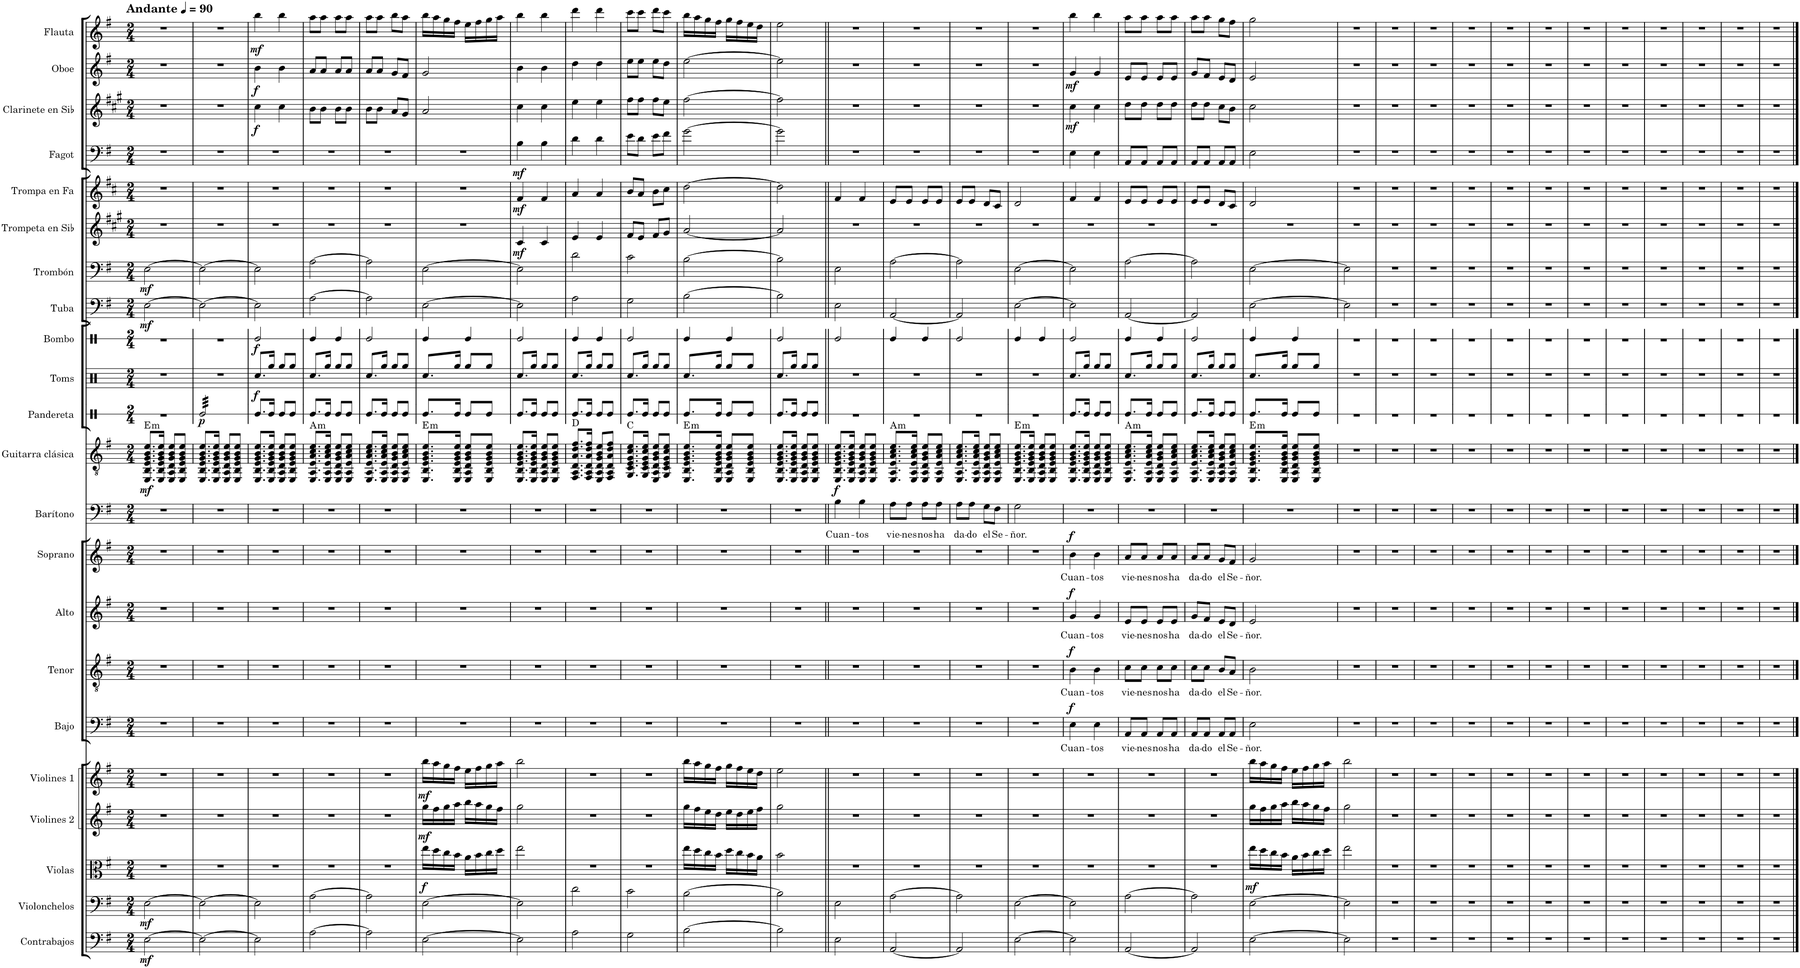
**kern	**dynam	**kern	**dynam	**kern	**dynam	**kern	**dynam	**kern	**dynam	**kern	**text	**dynam	**kern	**text	**dynam	**kern	**text	**dynam	**kern	**text	**dynam	**kern	**text	**dynam	**kern	**dynam	**harte	**kern	**dynam	**kern	**dynam	**kern	**dynam	**kern	**dynam	**kern	**dynam	**kern	**dynam	**kern	**dynam	**kern	**dynam	**kern	**dynam	**kern	**dynam	**kern	**dynam
*part22	*part22	*part21	*part21	*part20	*part20	*part19	*part19	*part18	*part18	*part17	*part17	*part17	*part16	*part16	*part16	*part15	*part15	*part15	*part14	*part14	*part14	*part13	*part13	*part13	*part12	*part12	*part12	*part11	*part11	*part10	*part10	*part9	*part9	*part8	*part8	*part7	*part7	*part6	*part6	*part5	*part5	*part4	*part4	*part3	*part3	*part2	*part2	*part1	*part1
*staff22	*staff22	*staff21	*staff21	*staff20	*staff20	*staff19	*staff19	*staff18	*staff18	*staff17	*staff17	*staff17	*staff16	*staff16	*staff16	*staff15	*staff15	*staff15	*staff14	*staff14	*staff14	*staff13	*staff13	*staff13	*staff12	*staff12	*	*staff11	*staff11	*staff10	*staff10	*staff9	*staff9	*staff8	*staff8	*staff7	*staff7	*staff6	*staff6	*staff5	*staff5	*staff4	*staff4	*staff3	*staff3	*staff2	*staff2	*staff1	*staff1
*I"Contrabajos	*	*I"Violonchelos	*	*I"Violas	*	*I"Violines 2	*	*I"Violines 1	*	*I"Bajo	*	*	*I"Tenor	*	*	*I"Alto	*	*	*I"Soprano	*	*	*I"Barítono	*	*	*I"Guitarra clásica	*	*	*I"Pandereta	*	*I"Toms	*	*I"Bombo	*	*I"Tuba	*	*I"Trombón	*	*I"Trompeta en Sib	*	*I"Trompa en Fa	*	*I"Fagot	*	*I"Clarinete en Sib	*	*I"Oboe	*	*I"Flauta	*
*I'Cbs.	*	*I'Vcs.	*	*I'Vlas.	*	*I'Vlns. 2	*	*I'Vlns. 1	*	*I'B.	*	*	*I'T.	*	*	*I'A.	*	*	*I'S.	*	*	*I'Bar.	*	*	*I'Guit.	*	*	*I'Pdta.	*	*I'Toms	*	*I'Bmb.	*	*I'Tba.	*	*I'Tbn.	*	*I'Tpt. en Sib	*	*	*	*I'Fg.	*	*I'Cl. en Sib	*	*I'Ob.	*	*I'Fl.	*
*	*	*	*	*	*	*	*	*	*	*	*	*	*	*	*	*	*	*	*	*	*	*	*	*	*	*	*	*stria1	*	*	*	*stria1	*	*	*	*	*	*	*	*	*	*	*	*	*	*	*	*	*
*clefF4	*	*clefF4	*	*clefC3	*	*clefG2	*	*clefG2	*	*clefF4	*	*	*clefGv2	*	*	*clefG2	*	*	*clefG2	*	*	*clefF4	*	*	*clefGv2	*	*	*clefX	*	*clefX	*	*clefX	*	*clefF4	*	*clefF4	*	*clefG2	*	*clefG2	*	*clefF4	*	*clefG2	*	*clefG2	*	*clefG2	*
*Trd7c12	*	*	*	*	*	*	*	*	*	*	*	*	*	*	*	*	*	*	*	*	*	*	*	*	*	*	*	*	*	*	*	*	*	*	*	*	*	*Trd1c2	*	*Trd4c7	*	*	*	*Trd1c2	*	*	*	*	*
*k[f#]	*	*k[f#]	*	*k[f#]	*	*k[f#]	*	*k[f#]	*	*k[f#]	*	*	*k[f#]	*	*	*k[f#]	*	*	*k[f#]	*	*	*k[f#]	*	*	*k[f#]	*	*	*k[]	*	*k[]	*	*k[]	*	*k[f#]	*	*k[f#]	*	*k[f#c#g#]	*	*k[f#c#]	*	*k[f#]	*	*k[f#c#g#]	*	*k[f#]	*	*k[f#]	*
*M2/4	*	*M2/4	*	*M2/4	*	*M2/4	*	*M2/4	*	*M2/4	*	*	*M2/4	*	*	*M2/4	*	*	*M2/4	*	*	*M2/4	*	*	*M2/4	*	*	*M2/4	*	*M2/4	*	*M2/4	*	*M2/4	*	*M2/4	*	*M2/4	*	*M2/4	*	*M2/4	*	*M2/4	*	*M2/4	*	*M2/4	*
*MM90	*	*MM90	*	*MM90	*	*MM90	*	*MM90	*	*MM90	*	*	*MM90	*	*	*MM90	*	*	*MM90	*	*	*MM90	*	*	*MM90	*	*	*MM90	*	*MM90	*	*MM90	*	*MM90	*	*MM90	*	*MM90	*	*MM90	*	*MM90	*	*MM90	*	*MM90	*	*MM90	*
=1	=1	=1	=1	=1	=1	=1	=1	=1	=1	=1	=1	=1	=1	=1	=1	=1	=1	=1	=1	=1	=1	=1	=1	=1	=1	=1	=1	=1	=1	=1	=1	=1	=1	=1	=1	=1	=1	=1	=1	=1	=1	=1	=1	=1	=1	=1	=1	=1	=1
!	!	!	!	!	!	!	!	!	!	!	!	!	!	!	!	!	!	!	!	!	!	!	!	!	!	!	!	!	!	!	!	!	!	!	!	!	!	!	!	!	!	!	!	!	!	!	!	!LO:TX:a:B:t=Andante	!
!	!LO:DY:b	!	!LO:DY:b	!	!	!	!	!	!	!	!	!	!	!	!	!	!	!	!	!	!	!	!	!	!	!LO:DY:b	!LO:H:kt=m	!	!	!	!	!	!	!	!LO:DY:b	!	!LO:DY:b	!	!	!	!	!	!	!	!	!	!	!	!
[2E\	mf	[2E\	mf	2r	.	2r	.	2r	.	2r	.	.	2r	.	.	2r	.	.	2r	.	.	2r	.	.	8.EE/ 8.BB/ 8.E/ 8.G/ 8.B/ 8.e/L	mf	E:min	2r	.	2r	.	2r	.	[2E\	mf	[2E\	mf	2r	.	2r	.	2r	.	2r	.	2r	.	2r	.
.	.	.	.	.	.	.	.	.	.	.	.	.	.	.	.	.	.	.	.	.	.	.	.	.	16EE/ 16BB/ 16E/ 16G/ 16B/ 16e/Jk	.	.	.	.	.	.	.	.	.	.	.	.	.	.	.	.	.	.	.	.	.	.	.	.
.	.	.	.	.	.	.	.	.	.	.	.	.	.	.	.	.	.	.	.	.	.	.	.	.	8EE/ 8AA/ 8D/ 8G/ 8B/ 8e/L	.	.	.	.	.	.	.	.	.	.	.	.	.	.	.	.	.	.	.	.	.	.	.	.
.	.	.	.	.	.	.	.	.	.	.	.	.	.	.	.	.	.	.	.	.	.	.	.	.	8EE/ 8BB/ 8E/ 8G/ 8B/ 8e/J	.	.	.	.	.	.	.	.	.	.	.	.	.	.	.	.	.	.	.	.	.	.	.	.
=2	=2	=2	=2	=2	=2	=2	=2	=2	=2	=2	=2	=2	=2	=2	=2	=2	=2	=2	=2	=2	=2	=2	=2	=2	=2	=2	=2	=2	=2	=2	=2	=2	=2	=2	=2	=2	=2	=2	=2	=2	=2	=2	=2	=2	=2	=2	=2	=2	=2
!	!	!	!	!	!	!	!	!	!	!	!	!	!	!	!	!	!	!	!	!	!	!	!	!	!	!	!	!	!LO:DY:b	!	!	!	!	!	!	!	!	!	!	!	!	!	!	!	!	!	!	!	!
*	*	*	*	*	*	*	*	*	*	*	*	*	*	*	*	*	*	*	*	*	*	*	*	*	*	*	*	*tremolo	*	*	*	*	*	*	*	*	*	*	*	*	*	*	*	*	*	*	*	*	*
2E\_	.	2E\_	.	2r	.	2r	.	2r	.	2r	.	.	2r	.	.	2r	.	.	2r	.	.	2r	.	.	8.EE/ 8.BB/ 8.E/ 8.G/ 8.B/ 8.e/L	.	.	32Re/LLL	p	2r	.	2r	.	2E\_	.	2E\_	.	2r	.	2r	.	2r	.	2r	.	2r	.	2r	.
.	.	.	.	.	.	.	.	.	.	.	.	.	.	.	.	.	.	.	.	.	.	.	.	.	.	.	.	32Re/	.	.	.	.	.	.	.	.	.	.	.	.	.	.	.	.	.	.	.	.	.
.	.	.	.	.	.	.	.	.	.	.	.	.	.	.	.	.	.	.	.	.	.	.	.	.	.	.	.	32Re/	.	.	.	.	.	.	.	.	.	.	.	.	.	.	.	.	.	.	.	.	.
.	.	.	.	.	.	.	.	.	.	.	.	.	.	.	.	.	.	.	.	.	.	.	.	.	.	.	.	32Re/	.	.	.	.	.	.	.	.	.	.	.	.	.	.	.	.	.	.	.	.	.
.	.	.	.	.	.	.	.	.	.	.	.	.	.	.	.	.	.	.	.	.	.	.	.	.	.	.	.	32Re/	.	.	.	.	.	.	.	.	.	.	.	.	.	.	.	.	.	.	.	.	.
.	.	.	.	.	.	.	.	.	.	.	.	.	.	.	.	.	.	.	.	.	.	.	.	.	.	.	.	32Re/	.	.	.	.	.	.	.	.	.	.	.	.	.	.	.	.	.	.	.	.	.
.	.	.	.	.	.	.	.	.	.	.	.	.	.	.	.	.	.	.	.	.	.	.	.	.	16EE/ 16BB/ 16E/ 16G/ 16B/ 16e/Jk	.	.	32Re/	.	.	.	.	.	.	.	.	.	.	.	.	.	.	.	.	.	.	.	.	.
.	.	.	.	.	.	.	.	.	.	.	.	.	.	.	.	.	.	.	.	.	.	.	.	.	.	.	.	32Re/	.	.	.	.	.	.	.	.	.	.	.	.	.	.	.	.	.	.	.	.	.
.	.	.	.	.	.	.	.	.	.	.	.	.	.	.	.	.	.	.	.	.	.	.	.	.	8EE/ 8AA/ 8D/ 8G/ 8B/ 8e/L	.	.	32Re/	.	.	.	.	.	.	.	.	.	.	.	.	.	.	.	.	.	.	.	.	.
.	.	.	.	.	.	.	.	.	.	.	.	.	.	.	.	.	.	.	.	.	.	.	.	.	.	.	.	32Re/	.	.	.	.	.	.	.	.	.	.	.	.	.	.	.	.	.	.	.	.	.
.	.	.	.	.	.	.	.	.	.	.	.	.	.	.	.	.	.	.	.	.	.	.	.	.	.	.	.	32Re/	.	.	.	.	.	.	.	.	.	.	.	.	.	.	.	.	.	.	.	.	.
.	.	.	.	.	.	.	.	.	.	.	.	.	.	.	.	.	.	.	.	.	.	.	.	.	.	.	.	32Re/	.	.	.	.	.	.	.	.	.	.	.	.	.	.	.	.	.	.	.	.	.
.	.	.	.	.	.	.	.	.	.	.	.	.	.	.	.	.	.	.	.	.	.	.	.	.	8EE/ 8BB/ 8E/ 8G/ 8B/ 8e/J	.	.	32Re/	.	.	.	.	.	.	.	.	.	.	.	.	.	.	.	.	.	.	.	.	.
.	.	.	.	.	.	.	.	.	.	.	.	.	.	.	.	.	.	.	.	.	.	.	.	.	.	.	.	32Re/	.	.	.	.	.	.	.	.	.	.	.	.	.	.	.	.	.	.	.	.	.
.	.	.	.	.	.	.	.	.	.	.	.	.	.	.	.	.	.	.	.	.	.	.	.	.	.	.	.	32Re/	.	.	.	.	.	.	.	.	.	.	.	.	.	.	.	.	.	.	.	.	.
.	.	.	.	.	.	.	.	.	.	.	.	.	.	.	.	.	.	.	.	.	.	.	.	.	.	.	.	32Re/JJJ	.	.	.	.	.	.	.	.	.	.	.	.	.	.	.	.	.	.	.	.	.
*	*	*	*	*	*	*	*	*	*	*	*	*	*	*	*	*	*	*	*	*	*	*	*	*	*	*	*	*Xtremolo	*	*	*	*	*	*	*	*	*	*	*	*	*	*	*	*	*	*	*	*	*
=3	=3	=3	=3	=3	=3	=3	=3	=3	=3	=3	=3	=3	=3	=3	=3	=3	=3	=3	=3	=3	=3	=3	=3	=3	=3	=3	=3	=3	=3	=3	=3	=3	=3	=3	=3	=3	=3	=3	=3	=3	=3	=3	=3	=3	=3	=3	=3	=3	=3
!	!	!	!	!	!	!	!	!	!	!	!	!	!	!	!	!	!	!	!	!	!	!	!	!	!	!	!	!	!	!	!LO:DY:b	!	!LO:DY:b	!	!	!	!	!	!	!	!	!	!	!	!LO:DY:b	!	!LO:DY:b	!	!LO:DY:b
2E\]	.	2E\]	.	2r	.	2r	.	2r	.	2r	.	.	2r	.	.	2r	.	.	2r	.	.	2r	.	.	8.EE/ 8.BB/ 8.E/ 8.G/ 8.B/ 8.e/L	.	.	8.Re/L	.	8.Rcc/L	f	2Re/	f	2E\]	.	2E\]	.	2r	.	2r	.	2r	.	4cc#\	f	4b\	f	4bb\	mf
.	.	.	.	.	.	.	.	.	.	.	.	.	.	.	.	.	.	.	.	.	.	.	.	.	16EE/ 16BB/ 16E/ 16G/ 16B/ 16e/Jk	.	.	16Re/Jk	.	16Rgg/Jk	.	.	.	.	.	.	.	.	.	.	.	.	.	.	.	.	.	.	.
.	.	.	.	.	.	.	.	.	.	.	.	.	.	.	.	.	.	.	.	.	.	.	.	.	8EE/ 8AA/ 8D/ 8G/ 8B/ 8e/L	.	.	8Re/L	.	8Rgg/L	.	.	.	.	.	.	.	.	.	.	.	.	.	4cc#\	.	4b\	.	4bb\	.
.	.	.	.	.	.	.	.	.	.	.	.	.	.	.	.	.	.	.	.	.	.	.	.	.	8EE/ 8BB/ 8E/ 8G/ 8B/ 8e/J	.	.	8Re/J	.	8Rgg/J	.	.	.	.	.	.	.	.	.	.	.	.	.	.	.	.	.	.	.
=4	=4	=4	=4	=4	=4	=4	=4	=4	=4	=4	=4	=4	=4	=4	=4	=4	=4	=4	=4	=4	=4	=4	=4	=4	=4	=4	=4	=4	=4	=4	=4	=4	=4	=4	=4	=4	=4	=4	=4	=4	=4	=4	=4	=4	=4	=4	=4	=4	=4
!	!	!	!	!	!	!	!	!	!	!	!	!	!	!	!	!	!	!	!	!	!	!	!	!	!	!	!LO:H:kt=m	!	!	!	!	!	!	!	!	!	!	!	!	!	!	!	!	!	!	!	!	!	!
[2A\	.	[2A\	.	2r	.	2r	.	2r	.	2r	.	.	2r	.	.	2r	.	.	2r	.	.	2r	.	.	8.EE/ 8.AA/ 8.E/ 8.A/ 8.c/ 8.e/L	.	A:min	8.Re/L	.	8.Rcc/L	.	4Re/	.	[2A\	.	[2A\	.	2r	.	2r	.	2r	.	8b\L	.	8a/L	.	8aa\L	.
.	.	.	.	.	.	.	.	.	.	.	.	.	.	.	.	.	.	.	.	.	.	.	.	.	.	.	.	.	.	.	.	.	.	.	.	.	.	.	.	.	.	.	.	8b\J	.	8a/J	.	8aa\J	.
.	.	.	.	.	.	.	.	.	.	.	.	.	.	.	.	.	.	.	.	.	.	.	.	.	16EE/ 16AA/ 16E/ 16A/ 16c/ 16e/Jk	.	.	16Re/Jk	.	16Rgg/Jk	.	.	.	.	.	.	.	.	.	.	.	.	.	.	.	.	.	.	.
.	.	.	.	.	.	.	.	.	.	.	.	.	.	.	.	.	.	.	.	.	.	.	.	.	8EE/ 8AA/ 8D/ 8G/ 8B/ 8e/L	.	.	8Re/L	.	8Rgg/L	.	4Re/	.	.	.	.	.	.	.	.	.	.	.	8b\L	.	8a/L	.	8aa\L	.
.	.	.	.	.	.	.	.	.	.	.	.	.	.	.	.	.	.	.	.	.	.	.	.	.	8EE/ 8AA/ 8E/ 8A/ 8c/ 8e/J	.	.	8Re/J	.	8Rgg/J	.	.	.	.	.	.	.	.	.	.	.	.	.	8b\J	.	8a/J	.	8aa\J	.
=5	=5	=5	=5	=5	=5	=5	=5	=5	=5	=5	=5	=5	=5	=5	=5	=5	=5	=5	=5	=5	=5	=5	=5	=5	=5	=5	=5	=5	=5	=5	=5	=5	=5	=5	=5	=5	=5	=5	=5	=5	=5	=5	=5	=5	=5	=5	=5	=5	=5
2A\]	.	2A\]	.	2r	.	2r	.	2r	.	2r	.	.	2r	.	.	2r	.	.	2r	.	.	2r	.	.	8.EE/ 8.AA/ 8.E/ 8.A/ 8.c/ 8.e/L	.	.	8.Re/L	.	8.Rcc/L	.	2Re/	.	2A\]	.	2A\]	.	2r	.	2r	.	2r	.	8b\L	.	8a/L	.	8aa\L	.
.	.	.	.	.	.	.	.	.	.	.	.	.	.	.	.	.	.	.	.	.	.	.	.	.	.	.	.	.	.	.	.	.	.	.	.	.	.	.	.	.	.	.	.	8b\J	.	8a/J	.	8aa\J	.
.	.	.	.	.	.	.	.	.	.	.	.	.	.	.	.	.	.	.	.	.	.	.	.	.	16EE/ 16AA/ 16E/ 16A/ 16c/ 16e/Jk	.	.	16Re/Jk	.	16Rgg/Jk	.	.	.	.	.	.	.	.	.	.	.	.	.	.	.	.	.	.	.
.	.	.	.	.	.	.	.	.	.	.	.	.	.	.	.	.	.	.	.	.	.	.	.	.	8EE/ 8AA/ 8D/ 8G/ 8B/ 8e/L	.	.	8Re/L	.	8Rgg/L	.	.	.	.	.	.	.	.	.	.	.	.	.	8a/L	.	8g/L	.	8bb\L	.
.	.	.	.	.	.	.	.	.	.	.	.	.	.	.	.	.	.	.	.	.	.	.	.	.	8EE/ 8AA/ 8E/ 8A/ 8c/ 8e/J	.	.	8Re/J	.	8Rgg/J	.	.	.	.	.	.	.	.	.	.	.	.	.	8g#/J	.	8f#/J	.	8aa\J	.
=6	=6	=6	=6	=6	=6	=6	=6	=6	=6	=6	=6	=6	=6	=6	=6	=6	=6	=6	=6	=6	=6	=6	=6	=6	=6	=6	=6	=6	=6	=6	=6	=6	=6	=6	=6	=6	=6	=6	=6	=6	=6	=6	=6	=6	=6	=6	=6	=6	=6
!	!	!	!	!	!LO:DY:b	!	!LO:DY:b	!	!LO:DY:b	!	!	!	!	!	!	!	!	!	!	!	!	!	!	!	!	!	!LO:H:kt=m	!	!	!	!	!	!	!	!	!	!	!	!	!	!	!	!	!	!	!	!	!	!
[2E\	.	[2E\	.	16ee\LL	f	16gg\LL	mf	16bb\LL	mf	2r	.	.	2r	.	.	2r	.	.	2r	.	.	2r	.	.	8.EE/ 8.BB/ 8.E/ 8.G/ 8.B/ 8.e/L	.	E:min	8.Re/L	.	8.Rcc/L	.	4Re/	.	[2E\	.	[2E\	.	2r	.	2r	.	2r	.	2a/	.	2g/	.	16bb\LL	.
.	.	.	.	16dd\	.	16ff#\	.	16aa\	.	.	.	.	.	.	.	.	.	.	.	.	.	.	.	.	.	.	.	.	.	.	.	.	.	.	.	.	.	.	.	.	.	.	.	.	.	.	.	16aa\	.
.	.	.	.	16cc\	.	16gg\	.	16gg\	.	.	.	.	.	.	.	.	.	.	.	.	.	.	.	.	.	.	.	.	.	.	.	.	.	.	.	.	.	.	.	.	.	.	.	.	.	.	.	16gg\	.
.	.	.	.	16b\JJ	.	16aa\JJ	.	16ff#\JJ	.	.	.	.	.	.	.	.	.	.	.	.	.	.	.	.	16EE/ 16BB/ 16E/ 16G/ 16B/ 16e/Jk	.	.	16Re/Jk	.	16Rgg/Jk	.	.	.	.	.	.	.	.	.	.	.	.	.	.	.	.	.	16ff#\JJ	.
.	.	.	.	16a\LL	.	16bb\LL	.	16ee\LL	.	.	.	.	.	.	.	.	.	.	.	.	.	.	.	.	8EE/ 8AA/ 8D/ 8G/ 8B/ 8e/L	.	.	8Re/L	.	8Rgg/L	.	4Re/	.	.	.	.	.	.	.	.	.	.	.	.	.	.	.	16ee\LL	.
.	.	.	.	16b\	.	16aa\	.	16ff#\	.	.	.	.	.	.	.	.	.	.	.	.	.	.	.	.	.	.	.	.	.	.	.	.	.	.	.	.	.	.	.	.	.	.	.	.	.	.	.	16ff#\	.
.	.	.	.	16cc\	.	16gg\	.	16gg\	.	.	.	.	.	.	.	.	.	.	.	.	.	.	.	.	8EE/ 8BB/ 8E/ 8G/ 8B/ 8e/J	.	.	8Re/J	.	8Rgg/J	.	.	.	.	.	.	.	.	.	.	.	.	.	.	.	.	.	16gg\	.
.	.	.	.	16dd\JJ	.	16ff#\JJ	.	16aa\JJ	.	.	.	.	.	.	.	.	.	.	.	.	.	.	.	.	.	.	.	.	.	.	.	.	.	.	.	.	.	.	.	.	.	.	.	.	.	.	.	16aa\JJ	.
=7	=7	=7	=7	=7	=7	=7	=7	=7	=7	=7	=7	=7	=7	=7	=7	=7	=7	=7	=7	=7	=7	=7	=7	=7	=7	=7	=7	=7	=7	=7	=7	=7	=7	=7	=7	=7	=7	=7	=7	=7	=7	=7	=7	=7	=7	=7	=7	=7	=7
!	!	!	!	!	!	!	!	!	!	!	!	!	!	!	!	!	!	!	!	!	!	!	!	!	!	!	!	!	!	!	!	!	!	!	!	!	!	!	!LO:DY:b	!	!LO:DY:b	!	!LO:DY:b	!	!	!	!	!	!
2E\]	.	2E\]	.	2ee\	.	2gg\	.	2bb\	.	2r	.	.	2r	.	.	2r	.	.	2r	.	.	2r	.	.	8.EE/ 8.BB/ 8.E/ 8.G/ 8.B/ 8.e/L	.	.	8.Re/L	.	8.Rcc/L	.	2Re/	.	2E\]	.	2E\]	.	4c#/	mf	4f#/	mf	4B\	mf	4cc#\	.	4b\	.	4bb\	.
.	.	.	.	.	.	.	.	.	.	.	.	.	.	.	.	.	.	.	.	.	.	.	.	.	16EE/ 16BB/ 16E/ 16G/ 16B/ 16e/Jk	.	.	16Re/Jk	.	16Rgg/Jk	.	.	.	.	.	.	.	.	.	.	.	.	.	.	.	.	.	.	.
.	.	.	.	.	.	.	.	.	.	.	.	.	.	.	.	.	.	.	.	.	.	.	.	.	8EE/ 8AA/ 8D/ 8G/ 8B/ 8e/L	.	.	8Re/L	.	8Rgg/L	.	.	.	.	.	.	.	4c#/	.	4f#/	.	4B\	.	4cc#\	.	4b\	.	4bb\	.
.	.	.	.	.	.	.	.	.	.	.	.	.	.	.	.	.	.	.	.	.	.	.	.	.	8EE/ 8BB/ 8E/ 8G/ 8B/ 8e/J	.	.	8Re/J	.	8Rgg/J	.	.	.	.	.	.	.	.	.	.	.	.	.	.	.	.	.	.	.
=8	=8	=8	=8	=8	=8	=8	=8	=8	=8	=8	=8	=8	=8	=8	=8	=8	=8	=8	=8	=8	=8	=8	=8	=8	=8	=8	=8	=8	=8	=8	=8	=8	=8	=8	=8	=8	=8	=8	=8	=8	=8	=8	=8	=8	=8	=8	=8	=8	=8
2A\	.	2d\	.	2r	.	2r	.	2r	.	2r	.	.	2r	.	.	2r	.	.	2r	.	.	2r	.	.	8.FF#/ 8.AA/ 8.D/ 8.A/ 8.d/ 8.f#/L	.	D:maj	8.Re/L	.	8.Rcc/L	.	4Re/	.	2A\	.	2d\	.	4e/	.	4a/	.	4d\	.	4ee\	.	4dd\	.	4ddd\	.
.	.	.	.	.	.	.	.	.	.	.	.	.	.	.	.	.	.	.	.	.	.	.	.	.	16FF#/ 16AA/ 16D/ 16A/ 16d/ 16f#/Jk	.	.	16Re/Jk	.	16Rgg/Jk	.	.	.	.	.	.	.	.	.	.	.	.	.	.	.	.	.	.	.
.	.	.	.	.	.	.	.	.	.	.	.	.	.	.	.	.	.	.	.	.	.	.	.	.	8EE/ 8AA/ 8D/ 8G/ 8B/ 8e/L	.	.	8Re/L	.	8Rgg/L	.	4Re/	.	.	.	.	.	4e/	.	4a/	.	4d\	.	4ee\	.	4dd\	.	4ddd\	.
.	.	.	.	.	.	.	.	.	.	.	.	.	.	.	.	.	.	.	.	.	.	.	.	.	8FF#/ 8AA/ 8D/ 8A/ 8d/ 8f#/J	.	.	8Re/J	.	8Rgg/J	.	.	.	.	.	.	.	.	.	.	.	.	.	.	.	.	.	.	.
=9	=9	=9	=9	=9	=9	=9	=9	=9	=9	=9	=9	=9	=9	=9	=9	=9	=9	=9	=9	=9	=9	=9	=9	=9	=9	=9	=9	=9	=9	=9	=9	=9	=9	=9	=9	=9	=9	=9	=9	=9	=9	=9	=9	=9	=9	=9	=9	=9	=9
2G\	.	2c\	.	2r	.	2r	.	2r	.	2r	.	.	2r	.	.	2r	.	.	2r	.	.	2r	.	.	8.GG/ 8.C/ 8.E/ 8.G/ 8.c/ 8.e/L	.	C:maj	8.Re/L	.	8.Rcc/L	.	2Re/	.	2G\	.	2c\	.	8f#/L	.	8b/L	.	8e\L	.	8ff#\L	.	8ee\L	.	8ccc\L	.
.	.	.	.	.	.	.	.	.	.	.	.	.	.	.	.	.	.	.	.	.	.	.	.	.	.	.	.	.	.	.	.	.	.	.	.	.	.	8e/J	.	8a/J	.	8d\J	.	8ff#\J	.	8ee\J	.	8ccc\J	.
.	.	.	.	.	.	.	.	.	.	.	.	.	.	.	.	.	.	.	.	.	.	.	.	.	16GG/ 16C/ 16E/ 16G/ 16c/ 16e/Jk	.	.	16Re/Jk	.	16Rgg/Jk	.	.	.	.	.	.	.	.	.	.	.	.	.	.	.	.	.	.	.
.	.	.	.	.	.	.	.	.	.	.	.	.	.	.	.	.	.	.	.	.	.	.	.	.	8EE/ 8AA/ 8D/ 8G/ 8B/ 8e/L	.	.	8Re/L	.	8Rgg/L	.	.	.	.	.	.	.	8f#/L	.	8b\L	.	8e\L	.	8ff#\L	.	8ee\L	.	8ddd\L	.
.	.	.	.	.	.	.	.	.	.	.	.	.	.	.	.	.	.	.	.	.	.	.	.	.	8GG/ 8C/ 8E/ 8G/ 8c/ 8e/J	.	.	8Re/J	.	8Rgg/J	.	.	.	.	.	.	.	8g#/J	.	8cc#\J	.	8f#\J	.	8ee\J	.	8dd\J	.	8ccc\J	.
=10	=10	=10	=10	=10	=10	=10	=10	=10	=10	=10	=10	=10	=10	=10	=10	=10	=10	=10	=10	=10	=10	=10	=10	=10	=10	=10	=10	=10	=10	=10	=10	=10	=10	=10	=10	=10	=10	=10	=10	=10	=10	=10	=10	=10	=10	=10	=10	=10	=10
!	!	!	!	!	!	!	!	!	!	!	!	!	!	!	!	!	!	!	!	!	!	!	!	!	!	!	!LO:H:kt=m	!	!	!	!	!	!	!	!	!	!	!	!	!	!	!	!	!	!	!	!	!	!
[2B\	.	[2B\	.	16ee\LL	.	16gg\LL	.	16bb\LL	.	2r	.	.	2r	.	.	2r	.	.	2r	.	.	2r	.	.	8.EE/ 8.BB/ 8.E/ 8.G/ 8.B/ 8.e/L	.	E:min	8.Re/L	.	8.Rcc/L	.	4Re/	.	[2B\	.	[2B\	.	[2a/	.	[2dd\	.	[2g\	.	[2ff#\	.	[2ee\	.	16bb\LL	.
.	.	.	.	16dd\	.	16ff#\	.	16aa\	.	.	.	.	.	.	.	.	.	.	.	.	.	.	.	.	.	.	.	.	.	.	.	.	.	.	.	.	.	.	.	.	.	.	.	.	.	.	.	16aa\	.
.	.	.	.	16cc\	.	16ee\	.	16gg\	.	.	.	.	.	.	.	.	.	.	.	.	.	.	.	.	.	.	.	.	.	.	.	.	.	.	.	.	.	.	.	.	.	.	.	.	.	.	.	16gg\	.
.	.	.	.	16b\JJ	.	16dd\JJ	.	16ff#\JJ	.	.	.	.	.	.	.	.	.	.	.	.	.	.	.	.	16EE/ 16BB/ 16E/ 16G/ 16B/ 16e/Jk	.	.	16Re/Jk	.	16Rgg/Jk	.	.	.	.	.	.	.	.	.	.	.	.	.	.	.	.	.	16ff#\JJ	.
.	.	.	.	16dd\LL	.	16ee\LL	.	16gg\LL	.	.	.	.	.	.	.	.	.	.	.	.	.	.	.	.	8EE/ 8AA/ 8D/ 8G/ 8B/ 8e/L	.	.	8Re/L	.	8Rgg/L	.	4Re/	.	.	.	.	.	.	.	.	.	.	.	.	.	.	.	16gg\LL	.
.	.	.	.	16cc\	.	16dd\	.	16ff#\	.	.	.	.	.	.	.	.	.	.	.	.	.	.	.	.	.	.	.	.	.	.	.	.	.	.	.	.	.	.	.	.	.	.	.	.	.	.	.	16ff#\	.
.	.	.	.	16b\	.	16ee\	.	16ee\	.	.	.	.	.	.	.	.	.	.	.	.	.	.	.	.	8EE/ 8BB/ 8E/ 8G/ 8B/ 8e/J	.	.	8Re/J	.	8Rgg/J	.	.	.	.	.	.	.	.	.	.	.	.	.	.	.	.	.	16ee\	.
.	.	.	.	16a\JJ	.	16ff#\JJ	.	16dd\JJ	.	.	.	.	.	.	.	.	.	.	.	.	.	.	.	.	.	.	.	.	.	.	.	.	.	.	.	.	.	.	.	.	.	.	.	.	.	.	.	16dd\JJ	.
=11	=11	=11	=11	=11	=11	=11	=11	=11	=11	=11	=11	=11	=11	=11	=11	=11	=11	=11	=11	=11	=11	=11	=11	=11	=11	=11	=11	=11	=11	=11	=11	=11	=11	=11	=11	=11	=11	=11	=11	=11	=11	=11	=11	=11	=11	=11	=11	=11	=11
2B\]	.	2B\]	.	2b\	.	2gg\	.	2ee\	.	2r	.	.	2r	.	.	2r	.	.	2r	.	.	2r	.	.	8.EE/ 8.BB/ 8.E/ 8.G/ 8.B/ 8.e/L	.	.	8.Re/L	.	8.Rcc/L	.	2Re/	.	2B\]	.	2B\]	.	2a/]	.	2dd\]	.	2g\]	.	2ff#\]	.	2ee\]	.	2ee\	.
.	.	.	.	.	.	.	.	.	.	.	.	.	.	.	.	.	.	.	.	.	.	.	.	.	16EE/ 16BB/ 16E/ 16G/ 16B/ 16e/Jk	.	.	16Re/Jk	.	16Rgg/Jk	.	.	.	.	.	.	.	.	.	.	.	.	.	.	.	.	.	.	.
.	.	.	.	.	.	.	.	.	.	.	.	.	.	.	.	.	.	.	.	.	.	.	.	.	8EE/ 8AA/ 8D/ 8G/ 8B/ 8e/L	.	.	8Re/L	.	8Rgg/L	.	.	.	.	.	.	.	.	.	.	.	.	.	.	.	.	.	.	.
.	.	.	.	.	.	.	.	.	.	.	.	.	.	.	.	.	.	.	.	.	.	.	.	.	8EE/ 8BB/ 8E/ 8G/ 8B/ 8e/J	.	.	8Re/J	.	8Rgg/J	.	.	.	.	.	.	.	.	.	.	.	.	.	.	.	.	.	.	.
=12||	=12||	=12||	=12||	=12||	=12||	=12||	=12||	=12||	=12||	=12||	=12||	=12||	=12||	=12||	=12||	=12||	=12||	=12||	=12||	=12||	=12||	=12||	=12||	=12||	=12||	=12||	=12||	=12||	=12||	=12||	=12||	=12||	=12||	=12||	=12||	=12||	=12||	=12||	=12||	=12||	=12||	=12||	=12||	=12||	=12||	=12||	=12||	=12||	=12||
!	!	!	!	!	!	!	!	!	!	!	!	!	!	!	!	!	!	!	!	!	!	!	!LO:LY:b	!LO:DY:a	!	!	!	!	!	!	!	!	!	!	!	!	!	!	!	!	!	!	!	!	!	!	!	!	!
2E\	.	2E\	.	2r	.	2r	.	2r	.	2r	.	.	2r	.	.	2r	.	.	2r	.	.	4B\	Cuan-	f	8.EE/ 8.BB/ 8.E/ 8.G/ 8.B/ 8.e/L	.	.	2r	.	2r	.	2Re/	.	2E\	.	2E\	.	2r	.	4f#/	.	2r	.	2r	.	2r	.	2r	.
.	.	.	.	.	.	.	.	.	.	.	.	.	.	.	.	.	.	.	.	.	.	.	.	.	16EE/ 16BB/ 16E/ 16G/ 16B/ 16e/Jk	.	.	.	.	.	.	.	.	.	.	.	.	.	.	.	.	.	.	.	.	.	.	.	.
!	!	!	!	!	!	!	!	!	!	!	!	!	!	!	!	!	!	!	!	!	!	!	!LO:LY:b	!	!	!	!	!	!	!	!	!	!	!	!	!	!	!	!	!	!	!	!	!	!	!	!	!	!
.	.	.	.	.	.	.	.	.	.	.	.	.	.	.	.	.	.	.	.	.	.	4B\	-tos	.	8EE/ 8AA/ 8D/ 8G/ 8B/ 8e/L	.	.	.	.	.	.	.	.	.	.	.	.	.	.	4f#/	.	.	.	.	.	.	.	.	.
.	.	.	.	.	.	.	.	.	.	.	.	.	.	.	.	.	.	.	.	.	.	.	.	.	8EE/ 8BB/ 8E/ 8G/ 8B/ 8e/J	.	.	.	.	.	.	.	.	.	.	.	.	.	.	.	.	.	.	.	.	.	.	.	.
=13	=13	=13	=13	=13	=13	=13	=13	=13	=13	=13	=13	=13	=13	=13	=13	=13	=13	=13	=13	=13	=13	=13	=13	=13	=13	=13	=13	=13	=13	=13	=13	=13	=13	=13	=13	=13	=13	=13	=13	=13	=13	=13	=13	=13	=13	=13	=13	=13	=13
!	!	!	!	!	!	!	!	!	!	!	!	!	!	!	!	!	!	!	!	!	!	!	!LO:LY:b	!	!	!	!LO:H:kt=m	!	!	!	!	!	!	!	!	!	!	!	!	!	!	!	!	!	!	!	!	!	!
[2AA/	.	[2A\	.	2r	.	2r	.	2r	.	2r	.	.	2r	.	.	2r	.	.	2r	.	.	8A\L	vie-	.	8.EE/ 8.AA/ 8.E/ 8.A/ 8.c/ 8.e/L	.	A:min	2r	.	2r	.	4Re/	.	[2AA/	.	[2A\	.	2r	.	8e/L	.	2r	.	2r	.	2r	.	2r	.
!	!	!	!	!	!	!	!	!	!	!	!	!	!	!	!	!	!	!	!	!	!	!	!LO:LY:b	!	!	!	!	!	!	!	!	!	!	!	!	!	!	!	!	!	!	!	!	!	!	!	!	!	!
.	.	.	.	.	.	.	.	.	.	.	.	.	.	.	.	.	.	.	.	.	.	8A\J	-nes	.	.	.	.	.	.	.	.	.	.	.	.	.	.	.	.	8e/J	.	.	.	.	.	.	.	.	.
.	.	.	.	.	.	.	.	.	.	.	.	.	.	.	.	.	.	.	.	.	.	.	.	.	16EE/ 16AA/ 16E/ 16A/ 16c/ 16e/Jk	.	.	.	.	.	.	.	.	.	.	.	.	.	.	.	.	.	.	.	.	.	.	.	.
!	!	!	!	!	!	!	!	!	!	!	!	!	!	!	!	!	!	!	!	!	!	!	!LO:LY:b	!	!	!	!	!	!	!	!	!	!	!	!	!	!	!	!	!	!	!	!	!	!	!	!	!	!
.	.	.	.	.	.	.	.	.	.	.	.	.	.	.	.	.	.	.	.	.	.	8A\L	nos	.	8EE/ 8AA/ 8D/ 8G/ 8B/ 8e/L	.	.	.	.	.	.	4Re/	.	.	.	.	.	.	.	8e/L	.	.	.	.	.	.	.	.	.
!	!	!	!	!	!	!	!	!	!	!	!	!	!	!	!	!	!	!	!	!	!	!	!LO:LY:b	!	!	!	!	!	!	!	!	!	!	!	!	!	!	!	!	!	!	!	!	!	!	!	!	!	!
.	.	.	.	.	.	.	.	.	.	.	.	.	.	.	.	.	.	.	.	.	.	8A\J	ha	.	8EE/ 8AA/ 8E/ 8A/ 8c/ 8e/J	.	.	.	.	.	.	.	.	.	.	.	.	.	.	8e/J	.	.	.	.	.	.	.	.	.
=14	=14	=14	=14	=14	=14	=14	=14	=14	=14	=14	=14	=14	=14	=14	=14	=14	=14	=14	=14	=14	=14	=14	=14	=14	=14	=14	=14	=14	=14	=14	=14	=14	=14	=14	=14	=14	=14	=14	=14	=14	=14	=14	=14	=14	=14	=14	=14	=14	=14
!	!	!	!	!	!	!	!	!	!	!	!	!	!	!	!	!	!	!	!	!	!	!	!LO:LY:b	!	!	!	!	!	!	!	!	!	!	!	!	!	!	!	!	!	!	!	!	!	!	!	!	!	!
2AA/]	.	2A\]	.	2r	.	2r	.	2r	.	2r	.	.	2r	.	.	2r	.	.	2r	.	.	8A\L	da-	.	8.EE/ 8.AA/ 8.E/ 8.A/ 8.c/ 8.e/L	.	.	2r	.	2r	.	2Re/	.	2AA/]	.	2A\]	.	2r	.	8e/L	.	2r	.	2r	.	2r	.	2r	.
!	!	!	!	!	!	!	!	!	!	!	!	!	!	!	!	!	!	!	!	!	!	!	!LO:LY:b	!	!	!	!	!	!	!	!	!	!	!	!	!	!	!	!	!	!	!	!	!	!	!	!	!	!
.	.	.	.	.	.	.	.	.	.	.	.	.	.	.	.	.	.	.	.	.	.	8A\J	-do	.	.	.	.	.	.	.	.	.	.	.	.	.	.	.	.	8e/J	.	.	.	.	.	.	.	.	.
.	.	.	.	.	.	.	.	.	.	.	.	.	.	.	.	.	.	.	.	.	.	.	.	.	16EE/ 16AA/ 16E/ 16A/ 16c/ 16e/Jk	.	.	.	.	.	.	.	.	.	.	.	.	.	.	.	.	.	.	.	.	.	.	.	.
!	!	!	!	!	!	!	!	!	!	!	!	!	!	!	!	!	!	!	!	!	!	!	!LO:LY:b	!	!	!	!	!	!	!	!	!	!	!	!	!	!	!	!	!	!	!	!	!	!	!	!	!	!
.	.	.	.	.	.	.	.	.	.	.	.	.	.	.	.	.	.	.	.	.	.	8G\L	el	.	8EE/ 8AA/ 8D/ 8G/ 8B/ 8e/L	.	.	.	.	.	.	.	.	.	.	.	.	.	.	8d/L	.	.	.	.	.	.	.	.	.
!	!	!	!	!	!	!	!	!	!	!	!	!	!	!	!	!	!	!	!	!	!	!	!LO:LY:b	!	!	!	!	!	!	!	!	!	!	!	!	!	!	!	!	!	!	!	!	!	!	!	!	!	!
.	.	.	.	.	.	.	.	.	.	.	.	.	.	.	.	.	.	.	.	.	.	8F#\J	Se-	.	8EE/ 8AA/ 8E/ 8A/ 8c/ 8e/J	.	.	.	.	.	.	.	.	.	.	.	.	.	.	8c#/J	.	.	.	.	.	.	.	.	.
=15	=15	=15	=15	=15	=15	=15	=15	=15	=15	=15	=15	=15	=15	=15	=15	=15	=15	=15	=15	=15	=15	=15	=15	=15	=15	=15	=15	=15	=15	=15	=15	=15	=15	=15	=15	=15	=15	=15	=15	=15	=15	=15	=15	=15	=15	=15	=15	=15	=15
!	!	!	!	!	!	!	!	!	!	!	!	!	!	!	!	!	!	!	!	!	!	!	!LO:LY:b	!	!	!	!LO:H:kt=m	!	!	!	!	!	!	!	!	!	!	!	!	!	!	!	!	!	!	!	!	!	!
[2E\	.	[2E\	.	2r	.	2r	.	2r	.	2r	.	.	2r	.	.	2r	.	.	2r	.	.	2G\	-ñor.	.	8.EE/ 8.BB/ 8.E/ 8.G/ 8.B/ 8.e/L	.	E:min	2r	.	2r	.	4Re/	.	[2E\	.	[2E\	.	2r	.	2d/	.	2r	.	2r	.	2r	.	2r	.
.	.	.	.	.	.	.	.	.	.	.	.	.	.	.	.	.	.	.	.	.	.	.	.	.	16EE/ 16BB/ 16E/ 16G/ 16B/ 16e/Jk	.	.	.	.	.	.	.	.	.	.	.	.	.	.	.	.	.	.	.	.	.	.	.	.
.	.	.	.	.	.	.	.	.	.	.	.	.	.	.	.	.	.	.	.	.	.	.	.	.	8EE/ 8AA/ 8D/ 8G/ 8B/ 8e/L	.	.	.	.	.	.	4Re/	.	.	.	.	.	.	.	.	.	.	.	.	.	.	.	.	.
.	.	.	.	.	.	.	.	.	.	.	.	.	.	.	.	.	.	.	.	.	.	.	.	.	8EE/ 8BB/ 8E/ 8G/ 8B/ 8e/J	.	.	.	.	.	.	.	.	.	.	.	.	.	.	.	.	.	.	.	.	.	.	.	.
=16	=16	=16	=16	=16	=16	=16	=16	=16	=16	=16	=16	=16	=16	=16	=16	=16	=16	=16	=16	=16	=16	=16	=16	=16	=16	=16	=16	=16	=16	=16	=16	=16	=16	=16	=16	=16	=16	=16	=16	=16	=16	=16	=16	=16	=16	=16	=16	=16	=16
!	!	!	!	!	!	!	!	!	!	!	!LO:LY:b	!LO:DY:a	!	!LO:LY:b	!LO:DY:a	!	!LO:LY:b	!LO:DY:a	!	!LO:LY:b	!LO:DY:a	!	!	!	!	!	!	!	!	!	!	!	!	!	!	!	!	!	!	!	!	!	!	!	!LO:DY:b	!	!LO:DY:b	!	!
2E\]	.	2E\]	.	2r	.	2r	.	2r	.	4E\	Cuan-	f	4B\	Cuan-	f	4g/	Cuan-	f	4b\	Cuan-	f	2r	.	.	8.EE/ 8.BB/ 8.E/ 8.G/ 8.B/ 8.e/L	.	.	8.Re/L	.	8.Rcc/L	.	2Re/	.	2E\]	.	2E\]	.	2r	.	4f#/	.	4E\	.	4cc#\	mf	4g/	mf	4bb\	.
.	.	.	.	.	.	.	.	.	.	.	.	.	.	.	.	.	.	.	.	.	.	.	.	.	16EE/ 16BB/ 16E/ 16G/ 16B/ 16e/Jk	.	.	16Re/Jk	.	16Rgg/Jk	.	.	.	.	.	.	.	.	.	.	.	.	.	.	.	.	.	.	.
!	!	!	!	!	!	!	!	!	!	!	!LO:LY:b	!	!	!LO:LY:b	!	!	!LO:LY:b	!	!	!LO:LY:b	!	!	!	!	!	!	!	!	!	!	!	!	!	!	!	!	!	!	!	!	!	!	!	!	!	!	!	!	!
.	.	.	.	.	.	.	.	.	.	4E\	-tos	.	4B\	-tos	.	4g/	-tos	.	4b\	-tos	.	.	.	.	8EE/ 8AA/ 8D/ 8G/ 8B/ 8e/L	.	.	8Re/L	.	8Rgg/L	.	.	.	.	.	.	.	.	.	4f#/	.	4E\	.	4cc#\	.	4g/	.	4bb\	.
.	.	.	.	.	.	.	.	.	.	.	.	.	.	.	.	.	.	.	.	.	.	.	.	.	8EE/ 8BB/ 8E/ 8G/ 8B/ 8e/J	.	.	8Re/J	.	8Rgg/J	.	.	.	.	.	.	.	.	.	.	.	.	.	.	.	.	.	.	.
=17	=17	=17	=17	=17	=17	=17	=17	=17	=17	=17	=17	=17	=17	=17	=17	=17	=17	=17	=17	=17	=17	=17	=17	=17	=17	=17	=17	=17	=17	=17	=17	=17	=17	=17	=17	=17	=17	=17	=17	=17	=17	=17	=17	=17	=17	=17	=17	=17	=17
!	!	!	!	!	!	!	!	!	!	!	!LO:LY:b	!	!	!LO:LY:b	!	!	!LO:LY:b	!	!	!LO:LY:b	!	!	!	!	!	!	!LO:H:kt=m	!	!	!	!	!	!	!	!	!	!	!	!	!	!	!	!	!	!	!	!	!	!
[2AA/	.	[2A\	.	2r	.	2r	.	2r	.	8AA/L	vie-	.	8c\L	vie-	.	8e/L	vie-	.	8a/L	vie-	.	2r	.	.	8.EE/ 8.AA/ 8.E/ 8.A/ 8.c/ 8.e/L	.	A:min	8.Re/L	.	8.Rcc/L	.	4Re/	.	[2AA/	.	[2A\	.	2r	.	8e/L	.	8AA/L	.	8dd\L	.	8e/L	.	8aa\L	.
!	!	!	!	!	!	!	!	!	!	!	!LO:LY:b	!	!	!LO:LY:b	!	!	!LO:LY:b	!	!	!LO:LY:b	!	!	!	!	!	!	!	!	!	!	!	!	!	!	!	!	!	!	!	!	!	!	!	!	!	!	!	!	!
.	.	.	.	.	.	.	.	.	.	8AA/J	-nes	.	8c\J	-nes	.	8e/J	-nes	.	8a/J	-nes	.	.	.	.	.	.	.	.	.	.	.	.	.	.	.	.	.	.	.	8e/J	.	8AA/J	.	8dd\J	.	8e/J	.	8aa\J	.
.	.	.	.	.	.	.	.	.	.	.	.	.	.	.	.	.	.	.	.	.	.	.	.	.	16EE/ 16AA/ 16E/ 16A/ 16c/ 16e/Jk	.	.	16Re/Jk	.	16Rgg/Jk	.	.	.	.	.	.	.	.	.	.	.	.	.	.	.	.	.	.	.
!	!	!	!	!	!	!	!	!	!	!	!LO:LY:b	!	!	!LO:LY:b	!	!	!LO:LY:b	!	!	!LO:LY:b	!	!	!	!	!	!	!	!	!	!	!	!	!	!	!	!	!	!	!	!	!	!	!	!	!	!	!	!	!
.	.	.	.	.	.	.	.	.	.	8AA/L	nos	.	8c\L	nos	.	8e/L	nos	.	8a/L	nos	.	.	.	.	8EE/ 8AA/ 8D/ 8G/ 8B/ 8e/L	.	.	8Re/L	.	8Rgg/L	.	4Re/	.	.	.	.	.	.	.	8e/L	.	8AA/L	.	8dd\L	.	8e/L	.	8aa\L	.
!	!	!	!	!	!	!	!	!	!	!	!LO:LY:b	!	!	!LO:LY:b	!	!	!LO:LY:b	!	!	!LO:LY:b	!	!	!	!	!	!	!	!	!	!	!	!	!	!	!	!	!	!	!	!	!	!	!	!	!	!	!	!	!
.	.	.	.	.	.	.	.	.	.	8AA/J	ha	.	8c\J	ha	.	8e/J	ha	.	8a/J	ha	.	.	.	.	8EE/ 8AA/ 8E/ 8A/ 8c/ 8e/J	.	.	8Re/J	.	8Rgg/J	.	.	.	.	.	.	.	.	.	8e/J	.	8AA/J	.	8dd\J	.	8e/J	.	8aa\J	.
=18	=18	=18	=18	=18	=18	=18	=18	=18	=18	=18	=18	=18	=18	=18	=18	=18	=18	=18	=18	=18	=18	=18	=18	=18	=18	=18	=18	=18	=18	=18	=18	=18	=18	=18	=18	=18	=18	=18	=18	=18	=18	=18	=18	=18	=18	=18	=18	=18	=18
!	!	!	!	!	!	!	!	!	!	!	!LO:LY:b	!	!	!LO:LY:b	!	!	!LO:LY:b	!	!	!LO:LY:b	!	!	!	!	!	!	!	!	!	!	!	!	!	!	!	!	!	!	!	!	!	!	!	!	!	!	!	!	!
2AA/]	.	2A\]	.	2r	.	2r	.	2r	.	8AA/L	da-	.	8c\L	da-	.	8g/L	da-	.	8a/L	da-	.	2r	.	.	8.EE/ 8.AA/ 8.E/ 8.A/ 8.c/ 8.e/L	.	.	8.Re/L	.	8.Rcc/L	.	2Re/	.	2AA/]	.	2A\]	.	2r	.	8e/L	.	8AA/L	.	8dd\L	.	8g/L	.	8aa\L	.
!	!	!	!	!	!	!	!	!	!	!	!LO:LY:b	!	!	!LO:LY:b	!	!	!LO:LY:b	!	!	!LO:LY:b	!	!	!	!	!	!	!	!	!	!	!	!	!	!	!	!	!	!	!	!	!	!	!	!	!	!	!	!	!
.	.	.	.	.	.	.	.	.	.	8AA/J	-do	.	8c\J	-do	.	8f#/J	-do	.	8a/J	-do	.	.	.	.	.	.	.	.	.	.	.	.	.	.	.	.	.	.	.	8e/J	.	8AA/J	.	8dd\J	.	8f#/J	.	8aa\J	.
.	.	.	.	.	.	.	.	.	.	.	.	.	.	.	.	.	.	.	.	.	.	.	.	.	16EE/ 16AA/ 16E/ 16A/ 16c/ 16e/Jk	.	.	16Re/Jk	.	16Rgg/Jk	.	.	.	.	.	.	.	.	.	.	.	.	.	.	.	.	.	.	.
!	!	!	!	!	!	!	!	!	!	!	!LO:LY:b	!	!	!LO:LY:b	!	!	!LO:LY:b	!	!	!LO:LY:b	!	!	!	!	!	!	!	!	!	!	!	!	!	!	!	!	!	!	!	!	!	!	!	!	!	!	!	!	!
.	.	.	.	.	.	.	.	.	.	8AA/L	el	.	8B/L	el	.	8e/L	el	.	8g/L	el	.	.	.	.	8EE/ 8AA/ 8D/ 8G/ 8B/ 8e/L	.	.	8Re/L	.	8Rgg/L	.	.	.	.	.	.	.	.	.	8d/L	.	8AA/L	.	8cc#\L	.	8e/L	.	8gg\L	.
!	!	!	!	!	!	!	!	!	!	!	!LO:LY:b	!	!	!LO:LY:b	!	!	!LO:LY:b	!	!	!LO:LY:b	!	!	!	!	!	!	!	!	!	!	!	!	!	!	!	!	!	!	!	!	!	!	!	!	!	!	!	!	!
.	.	.	.	.	.	.	.	.	.	8AA/J	Se-	.	8A/J	Se-	.	8d/J	Se-	.	8f#/J	Se-	.	.	.	.	8EE/ 8AA/ 8E/ 8A/ 8c/ 8e/J	.	.	8Re/J	.	8Rgg/J	.	.	.	.	.	.	.	.	.	8c#/J	.	8AA/J	.	8b\J	.	8d/J	.	8ff#\J	.
=19	=19	=19	=19	=19	=19	=19	=19	=19	=19	=19	=19	=19	=19	=19	=19	=19	=19	=19	=19	=19	=19	=19	=19	=19	=19	=19	=19	=19	=19	=19	=19	=19	=19	=19	=19	=19	=19	=19	=19	=19	=19	=19	=19	=19	=19	=19	=19	=19	=19
!	!	!	!	!	!LO:DY:b	!	!	!	!	!	!LO:LY:b	!	!	!LO:LY:b	!	!	!LO:LY:b	!	!	!LO:LY:b	!	!	!	!	!	!	!LO:H:kt=m	!	!	!	!	!	!	!	!	!	!	!	!	!	!	!	!	!	!	!	!	!	!
[2E\	.	[2E\	.	16ee\LL	mf	16gg\LL	.	16bb\LL	.	2E\	-ñor.	.	2B\	-ñor.	.	2e/	-ñor.	.	2g/	-ñor.	.	2r	.	.	8.EE/ 8.BB/ 8.E/ 8.G/ 8.B/ 8.e/L	.	E:min	8.Re/L	.	8.Rcc/L	.	4Re/	.	[2E\	.	[2E\	.	2r	.	2d/	.	2E\	.	2cc#\	.	2e/	.	2gg\	.
.	.	.	.	16dd\	.	16ff#\	.	16aa\	.	.	.	.	.	.	.	.	.	.	.	.	.	.	.	.	.	.	.	.	.	.	.	.	.	.	.	.	.	.	.	.	.	.	.	.	.	.	.	.	.
.	.	.	.	16cc\	.	16gg\	.	16gg\	.	.	.	.	.	.	.	.	.	.	.	.	.	.	.	.	.	.	.	.	.	.	.	.	.	.	.	.	.	.	.	.	.	.	.	.	.	.	.	.	.
.	.	.	.	16b\JJ	.	16aa\JJ	.	16ff#\JJ	.	.	.	.	.	.	.	.	.	.	.	.	.	.	.	.	16EE/ 16BB/ 16E/ 16G/ 16B/ 16e/Jk	.	.	16Re/Jk	.	16Rgg/Jk	.	.	.	.	.	.	.	.	.	.	.	.	.	.	.	.	.	.	.
.	.	.	.	16a\LL	.	16bb\LL	.	16ee\LL	.	.	.	.	.	.	.	.	.	.	.	.	.	.	.	.	8EE/ 8AA/ 8D/ 8G/ 8B/ 8e/L	.	.	8Re/L	.	8Rgg/L	.	4Re/	.	.	.	.	.	.	.	.	.	.	.	.	.	.	.	.	.
.	.	.	.	16b\	.	16aa\	.	16ff#\	.	.	.	.	.	.	.	.	.	.	.	.	.	.	.	.	.	.	.	.	.	.	.	.	.	.	.	.	.	.	.	.	.	.	.	.	.	.	.	.	.
.	.	.	.	16cc\	.	16gg\	.	16gg\	.	.	.	.	.	.	.	.	.	.	.	.	.	.	.	.	8EE/ 8BB/ 8E/ 8G/ 8B/ 8e/J	.	.	8Re/J	.	8Rgg/J	.	.	.	.	.	.	.	.	.	.	.	.	.	.	.	.	.	.	.
.	.	.	.	16dd\JJ	.	16ff#\JJ	.	16aa\JJ	.	.	.	.	.	.	.	.	.	.	.	.	.	.	.	.	.	.	.	.	.	.	.	.	.	.	.	.	.	.	.	.	.	.	.	.	.	.	.	.	.
=20	=20	=20	=20	=20	=20	=20	=20	=20	=20	=20	=20	=20	=20	=20	=20	=20	=20	=20	=20	=20	=20	=20	=20	=20	=20	=20	=20	=20	=20	=20	=20	=20	=20	=20	=20	=20	=20	=20	=20	=20	=20	=20	=20	=20	=20	=20	=20	=20	=20
2E\]	.	2E\]	.	2ee\	.	2gg\	.	2bb\	.	2r	.	.	2r	.	.	2r	.	.	2r	.	.	2r	.	.	2r	.	.	2r	.	2r	.	2r	.	2E\]	.	2E\]	.	2r	.	2r	.	2r	.	2r	.	2r	.	2r	.
=21	=21	=21	=21	=21	=21	=21	=21	=21	=21	=21	=21	=21	=21	=21	=21	=21	=21	=21	=21	=21	=21	=21	=21	=21	=21	=21	=21	=21	=21	=21	=21	=21	=21	=21	=21	=21	=21	=21	=21	=21	=21	=21	=21	=21	=21	=21	=21	=21	=21
2r	.	2r	.	2r	.	2r	.	2r	.	2r	.	.	2r	.	.	2r	.	.	2r	.	.	2r	.	.	2r	.	.	2r	.	2r	.	2r	.	2r	.	2r	.	2r	.	2r	.	2r	.	2r	.	2r	.	2r	.
=22	=22	=22	=22	=22	=22	=22	=22	=22	=22	=22	=22	=22	=22	=22	=22	=22	=22	=22	=22	=22	=22	=22	=22	=22	=22	=22	=22	=22	=22	=22	=22	=22	=22	=22	=22	=22	=22	=22	=22	=22	=22	=22	=22	=22	=22	=22	=22	=22	=22
2r	.	2r	.	2r	.	2r	.	2r	.	2r	.	.	2r	.	.	2r	.	.	2r	.	.	2r	.	.	2r	.	.	2r	.	2r	.	2r	.	2r	.	2r	.	2r	.	2r	.	2r	.	2r	.	2r	.	2r	.
=23	=23	=23	=23	=23	=23	=23	=23	=23	=23	=23	=23	=23	=23	=23	=23	=23	=23	=23	=23	=23	=23	=23	=23	=23	=23	=23	=23	=23	=23	=23	=23	=23	=23	=23	=23	=23	=23	=23	=23	=23	=23	=23	=23	=23	=23	=23	=23	=23	=23
2r	.	2r	.	2r	.	2r	.	2r	.	2r	.	.	2r	.	.	2r	.	.	2r	.	.	2r	.	.	2r	.	.	2r	.	2r	.	2r	.	2r	.	2r	.	2r	.	2r	.	2r	.	2r	.	2r	.	2r	.
=24	=24	=24	=24	=24	=24	=24	=24	=24	=24	=24	=24	=24	=24	=24	=24	=24	=24	=24	=24	=24	=24	=24	=24	=24	=24	=24	=24	=24	=24	=24	=24	=24	=24	=24	=24	=24	=24	=24	=24	=24	=24	=24	=24	=24	=24	=24	=24	=24	=24
2r	.	2r	.	2r	.	2r	.	2r	.	2r	.	.	2r	.	.	2r	.	.	2r	.	.	2r	.	.	2r	.	.	2r	.	2r	.	2r	.	2r	.	2r	.	2r	.	2r	.	2r	.	2r	.	2r	.	2r	.
=25	=25	=25	=25	=25	=25	=25	=25	=25	=25	=25	=25	=25	=25	=25	=25	=25	=25	=25	=25	=25	=25	=25	=25	=25	=25	=25	=25	=25	=25	=25	=25	=25	=25	=25	=25	=25	=25	=25	=25	=25	=25	=25	=25	=25	=25	=25	=25	=25	=25
2r	.	2r	.	2r	.	2r	.	2r	.	2r	.	.	2r	.	.	2r	.	.	2r	.	.	2r	.	.	2r	.	.	2r	.	2r	.	2r	.	2r	.	2r	.	2r	.	2r	.	2r	.	2r	.	2r	.	2r	.
=26	=26	=26	=26	=26	=26	=26	=26	=26	=26	=26	=26	=26	=26	=26	=26	=26	=26	=26	=26	=26	=26	=26	=26	=26	=26	=26	=26	=26	=26	=26	=26	=26	=26	=26	=26	=26	=26	=26	=26	=26	=26	=26	=26	=26	=26	=26	=26	=26	=26
2r	.	2r	.	2r	.	2r	.	2r	.	2r	.	.	2r	.	.	2r	.	.	2r	.	.	2r	.	.	2r	.	.	2r	.	2r	.	2r	.	2r	.	2r	.	2r	.	2r	.	2r	.	2r	.	2r	.	2r	.
=27	=27	=27	=27	=27	=27	=27	=27	=27	=27	=27	=27	=27	=27	=27	=27	=27	=27	=27	=27	=27	=27	=27	=27	=27	=27	=27	=27	=27	=27	=27	=27	=27	=27	=27	=27	=27	=27	=27	=27	=27	=27	=27	=27	=27	=27	=27	=27	=27	=27
2r	.	2r	.	2r	.	2r	.	2r	.	2r	.	.	2r	.	.	2r	.	.	2r	.	.	2r	.	.	2r	.	.	2r	.	2r	.	2r	.	2r	.	2r	.	2r	.	2r	.	2r	.	2r	.	2r	.	2r	.
=28	=28	=28	=28	=28	=28	=28	=28	=28	=28	=28	=28	=28	=28	=28	=28	=28	=28	=28	=28	=28	=28	=28	=28	=28	=28	=28	=28	=28	=28	=28	=28	=28	=28	=28	=28	=28	=28	=28	=28	=28	=28	=28	=28	=28	=28	=28	=28	=28	=28
2r	.	2r	.	2r	.	2r	.	2r	.	2r	.	.	2r	.	.	2r	.	.	2r	.	.	2r	.	.	2r	.	.	2r	.	2r	.	2r	.	2r	.	2r	.	2r	.	2r	.	2r	.	2r	.	2r	.	2r	.
=29	=29	=29	=29	=29	=29	=29	=29	=29	=29	=29	=29	=29	=29	=29	=29	=29	=29	=29	=29	=29	=29	=29	=29	=29	=29	=29	=29	=29	=29	=29	=29	=29	=29	=29	=29	=29	=29	=29	=29	=29	=29	=29	=29	=29	=29	=29	=29	=29	=29
2r	.	2r	.	2r	.	2r	.	2r	.	2r	.	.	2r	.	.	2r	.	.	2r	.	.	2r	.	.	2r	.	.	2r	.	2r	.	2r	.	2r	.	2r	.	2r	.	2r	.	2r	.	2r	.	2r	.	2r	.
=30	=30	=30	=30	=30	=30	=30	=30	=30	=30	=30	=30	=30	=30	=30	=30	=30	=30	=30	=30	=30	=30	=30	=30	=30	=30	=30	=30	=30	=30	=30	=30	=30	=30	=30	=30	=30	=30	=30	=30	=30	=30	=30	=30	=30	=30	=30	=30	=30	=30
2r	.	2r	.	2r	.	2r	.	2r	.	2r	.	.	2r	.	.	2r	.	.	2r	.	.	2r	.	.	2r	.	.	2r	.	2r	.	2r	.	2r	.	2r	.	2r	.	2r	.	2r	.	2r	.	2r	.	2r	.
=31	=31	=31	=31	=31	=31	=31	=31	=31	=31	=31	=31	=31	=31	=31	=31	=31	=31	=31	=31	=31	=31	=31	=31	=31	=31	=31	=31	=31	=31	=31	=31	=31	=31	=31	=31	=31	=31	=31	=31	=31	=31	=31	=31	=31	=31	=31	=31	=31	=31
2r	.	2r	.	2r	.	2r	.	2r	.	2r	.	.	2r	.	.	2r	.	.	2r	.	.	2r	.	.	2r	.	.	2r	.	2r	.	2r	.	2r	.	2r	.	2r	.	2r	.	2r	.	2r	.	2r	.	2r	.
==	==	==	==	==	==	==	==	==	==	==	==	==	==	==	==	==	==	==	==	==	==	==	==	==	==	==	==	==	==	==	==	==	==	==	==	==	==	==	==	==	==	==	==	==	==	==	==	==	==
*-	*-	*-	*-	*-	*-	*-	*-	*-	*-	*-	*-	*-	*-	*-	*-	*-	*-	*-	*-	*-	*-	*-	*-	*-	*-	*-	*-	*-	*-	*-	*-	*-	*-	*-	*-	*-	*-	*-	*-	*-	*-	*-	*-	*-	*-	*-	*-	*-	*-
